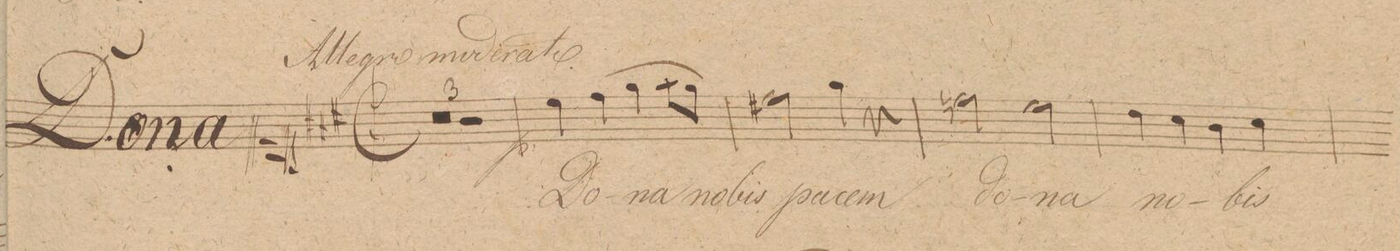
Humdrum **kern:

**kern	**text	**dynam
*I"Canto	*	*
*clefC1	*	*
*k[f#c#g#]	*	*
*met(c|)	*	*
*M2/2	*	*
0r	.	.
=2	=2	=2
=3	=3	=3
1r	.	.
=4	=4	=4
*	*	*below
4cc#\	Do-	p
(4dd\	-na	.
4ee\	no-	.
8ff#\L	-bis	.
8ee\J)	.	.
=5	=5	=5
*2\right	*	*
2dd#X\	pa-	.
4ee\	-cem	.
4r	.	.
=6	=6	=6
2ddn\	do-	.
2cc#\	-na	.
=7	=7	=7
4b\	no-	.
4a\	.	.
4g#\	-bis	.
4a\	.	.
=8	=8	=8
*-	*-	*-
